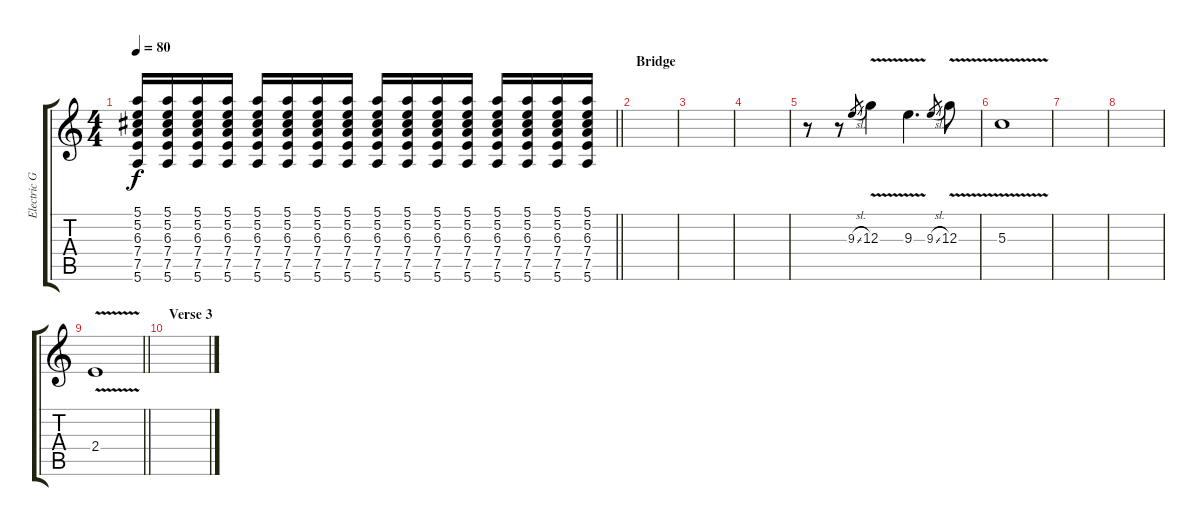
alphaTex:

\track ("Electric Guitar " "Electric G") {instrument electricguitarclean}
\staff {score tabs}
\tuning (E4 B3 G3 D3 A2 E2) {hide}
\ts (4 4)
\tempo 80
\clef g2
\barLineRight lightlight
\ks c
(5.1 5.2 6.3 7.4 7.5 5.6).16{dy f volume 8} (5.1 5.2 6.3 7.4 7.5 5.6).16 (5.1 5.2 6.3 7.4 7.5 5.6).16 (5.1 5.2 6.3 7.4 7.5 5.6).16 (5.1 5.2 6.3 7.4 7.5 5.6).16 (5.1 5.2 6.3 7.4 7.5 5.6).16 (5.1 5.2 6.3 7.4 7.5 5.6).16 (5.1 5.2 6.3 7.4 7.5 5.6).16 (5.1 5.2 6.3 7.4 7.5 5.6).16 (5.1 5.2 6.3 7.4 7.5 5.6).16 (5.1 5.2 6.3 7.4 7.5 5.6).16 (5.1 5.2 6.3 7.4 7.5 5.6).16 (5.1 5.2 6.3 7.4 7.5 5.6).16 (5.1 5.2 6.3 7.4 7.5 5.6).16 (5.1 5.2 6.3 7.4 7.5 5.6).16 (5.1 5.2 6.3 7.4 7.5 5.6).16 |
\section ("" "Bridge")
|
|
|
r.8{instrument overdrivenguitar} r.8 9.3{sl}.8{gr} 12.3{v}.4 9.3{v}.4{d} 9.3{sl}.8{gr} 12.3{v}.8 |
5.3{v}.1 |
|
|
\barLineRight lightlight
2.4{v}.1{volume 0} |
\section ("" "Verse 3")
